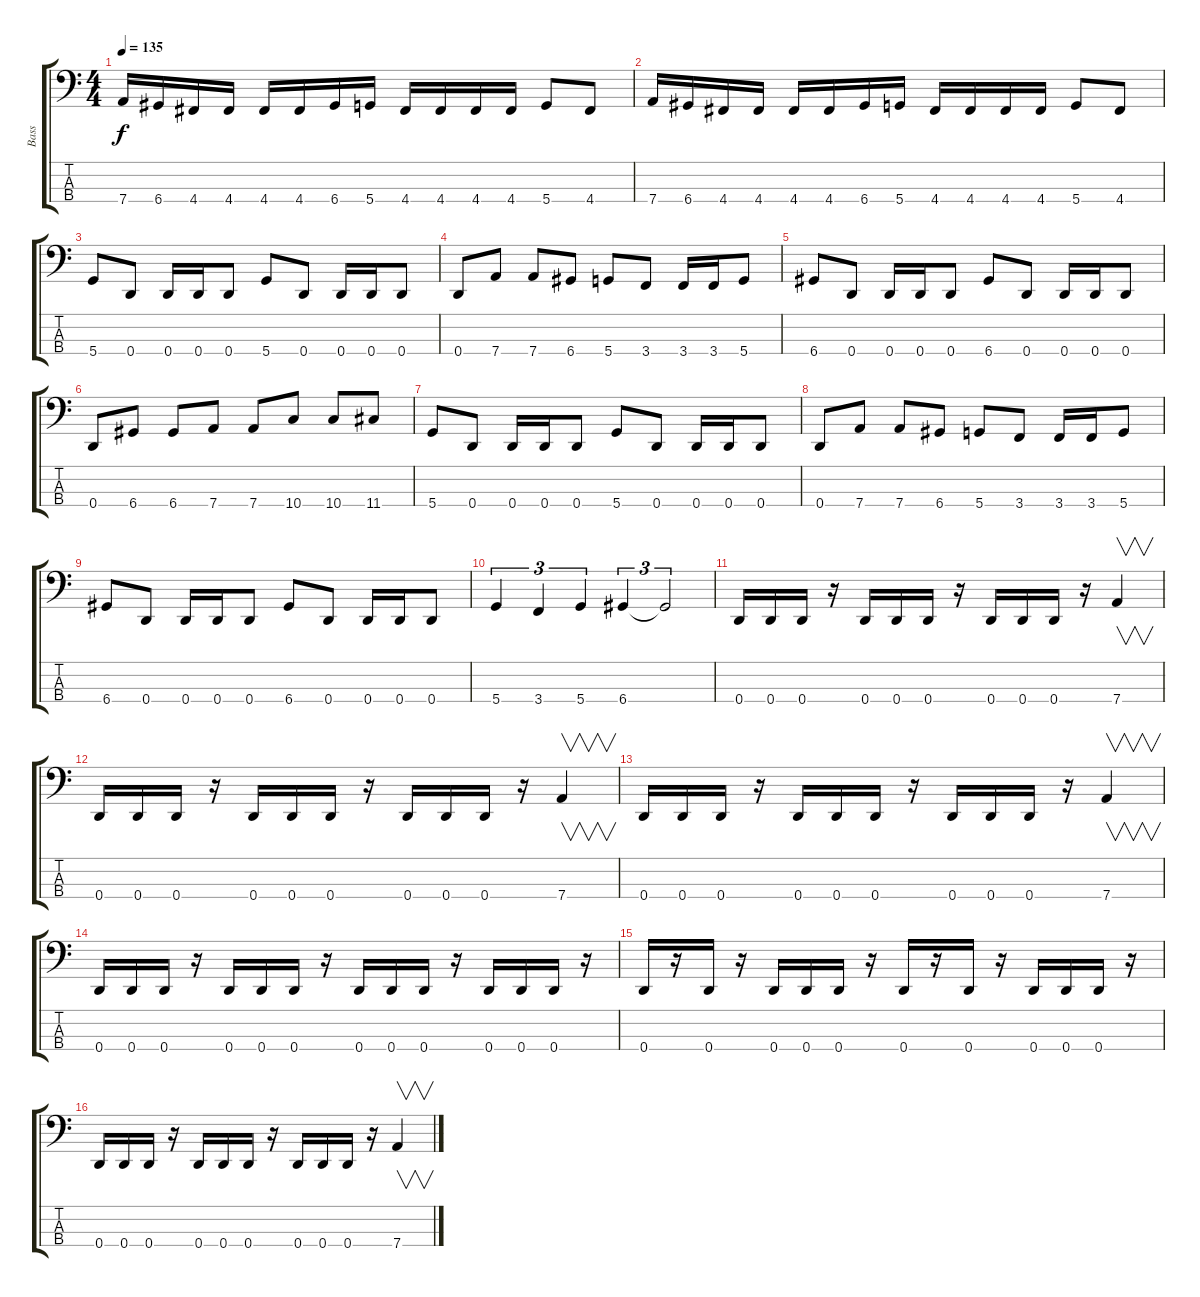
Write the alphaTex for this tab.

\track ("Bass" "Bass") {instrument electricbasspick}
\staff {score tabs}
\tuning (G2 D2 A1 D1) {hide}
\ts (4 4)
\tempo 135
\clef f4
\ks c
7.4.16{dy f} 6.4.16 4.4.16 4.4.16 4.4.16 4.4.16 6.4.16 5.4.16 4.4.16 4.4.16 4.4.16 4.4.16 5.4.8 4.4.8 |
7.4.16 6.4.16 4.4.16 4.4.16 4.4.16 4.4.16 6.4.16 5.4.16 4.4.16 4.4.16 4.4.16 4.4.16 5.4.8 4.4.8 |
5.4.8 0.4.8 0.4.16 0.4.16 0.4.8 5.4.8 0.4.8 0.4.16 0.4.16 0.4.8 |
0.4.8 7.4.8 7.4.8 6.4.8 5.4.8 3.4.8 3.4.16 3.4.16 5.4.8 |
6.4.8 0.4.8 0.4.16 0.4.16 0.4.8 6.4.8 0.4.8 0.4.16 0.4.16 0.4.8 |
0.4.8 6.4.8 6.4.8 7.4.8 7.4.8 10.4.8 10.4.8 11.4.8 |
5.4.8 0.4.8 0.4.16 0.4.16 0.4.8 5.4.8 0.4.8 0.4.16 0.4.16 0.4.8 |
0.4.8 7.4.8 7.4.8 6.4.8 5.4.8 3.4.8 3.4.16 3.4.16 5.4.8 |
6.4.8 0.4.8 0.4.16 0.4.16 0.4.8 6.4.8 0.4.8 0.4.16 0.4.16 0.4.8 |
5.4.4{tu (3 2)} 3.4.4{tu (3 2)} 5.4.4{tu (3 2)} 6.4.4{tu (3 2)} 6.4{t}.2{tu (3 2)} |
0.4.16 0.4.16 0.4.16 r.16 0.4.16 0.4.16 0.4.16 r.16 0.4.16 0.4.16 0.4.16 r.16 7.4.4{v} |
0.4.16 0.4.16 0.4.16 r.16 0.4.16 0.4.16 0.4.16 r.16 0.4.16 0.4.16 0.4.16 r.16 7.4.4{v} |
0.4.16 0.4.16 0.4.16 r.16 0.4.16 0.4.16 0.4.16 r.16 0.4.16 0.4.16 0.4.16 r.16 7.4.4{v} |
0.4.16 0.4.16 0.4.16 r.16 0.4.16 0.4.16 0.4.16 r.16 0.4.16 0.4.16 0.4.16 r.16 0.4.16 0.4.16 0.4.16 r.16 |
0.4.16 r.16 0.4.16 r.16 0.4.16 0.4.16 0.4.16 r.16 0.4.16 r.16 0.4.16 r.16 0.4.16 0.4.16 0.4.16 r.16 |
0.4.16 0.4.16 0.4.16 r.16 0.4.16 0.4.16 0.4.16 r.16 0.4.16 0.4.16 0.4.16 r.16 7.4.4{v}
